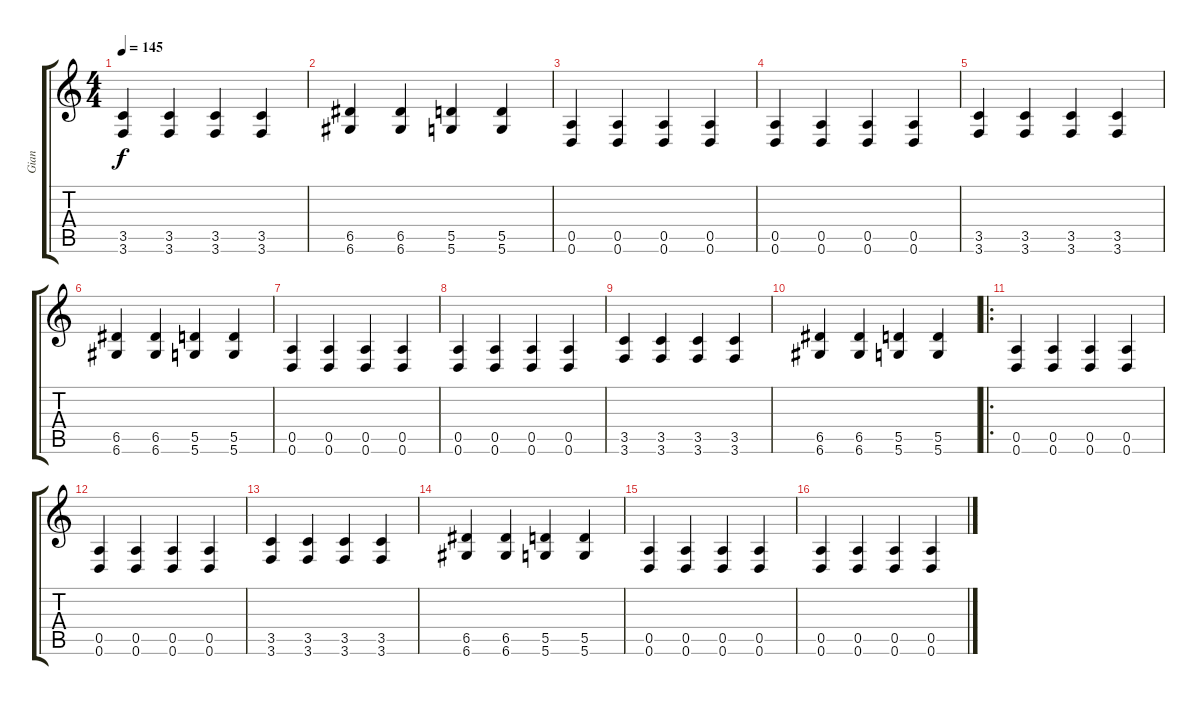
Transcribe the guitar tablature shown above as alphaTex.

\track ("Gian" "Gian") {instrument overdrivenguitar}
\staff {score tabs}
\tuning (E4 B3 G3 D3 A2 D2) {hide}
\ts (4 4)
\tempo 145
\clef g2
\ks c
(3.5 3.6).4{dy f} (3.5 3.6).4 (3.5 3.6).4 (3.5 3.6).4 |
(6.5 6.6).4 (6.5 6.6).4 (5.5 5.6).4 (5.5 5.6).4 |
(0.5 0.6).4 (0.5 0.6).4 (0.5 0.6).4 (0.5 0.6).4 |
(0.5 0.6).4 (0.5 0.6).4 (0.5 0.6).4 (0.5 0.6).4 |
(3.5 3.6).4 (3.5 3.6).4 (3.5 3.6).4 (3.5 3.6).4 |
(6.5 6.6).4 (6.5 6.6).4 (5.5 5.6).4 (5.5 5.6).4 |
(0.5 0.6).4 (0.5 0.6).4 (0.5 0.6).4 (0.5 0.6).4 |
(0.5 0.6).4 (0.5 0.6).4 (0.5 0.6).4 (0.5 0.6).4 |
(3.5 3.6).4 (3.5 3.6).4 (3.5 3.6).4 (3.5 3.6).4 |
(6.5 6.6).4 (6.5 6.6).4 (5.5 5.6).4 (5.5 5.6).4 |
\ro
(0.5 0.6).4 (0.5 0.6).4 (0.5 0.6).4 (0.5 0.6).4 |
(0.5 0.6).4 (0.5 0.6).4 (0.5 0.6).4 (0.5 0.6).4 |
(3.5 3.6).4 (3.5 3.6).4 (3.5 3.6).4 (3.5 3.6).4 |
(6.5 6.6).4 (6.5 6.6).4 (5.5 5.6).4 (5.5 5.6).4 |
(0.5 0.6).4 (0.5 0.6).4 (0.5 0.6).4 (0.5 0.6).4 |
(0.5 0.6).4 (0.5 0.6).4 (0.5 0.6).4 (0.5 0.6).4
